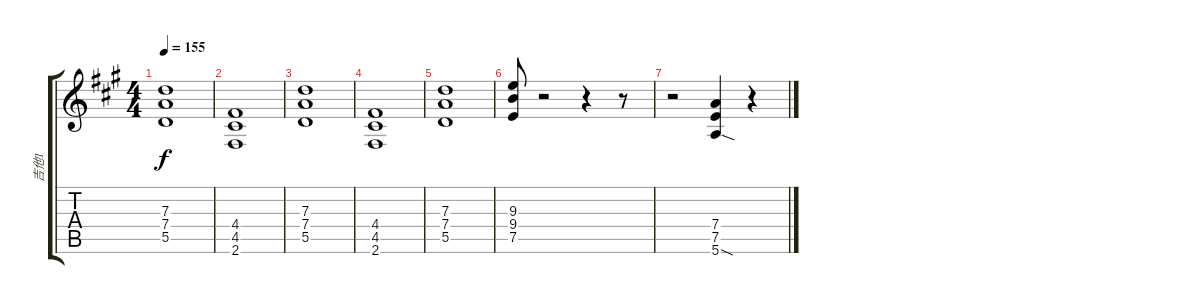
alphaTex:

\track ("吉他1" "吉他1") {instrument distortionguitar}
\staff {score tabs}
\tuning (E4 B3 G3 D3 A2 E2) {hide}
\ts (4 4)
\tempo 155
\clef g2
\ks a
(7.3 7.4 5.5).1{dy f} |
(4.4 4.5 2.6).1 |
(7.3 7.4 5.5).1 |
(4.4 4.5 2.6).1 |
(7.3 7.4 5.5).1 |
(9.3 9.4 7.5).8 r.2 r.4 r.8 |
r.2 (7.4 7.5 5.6{sod}).4 r.4
